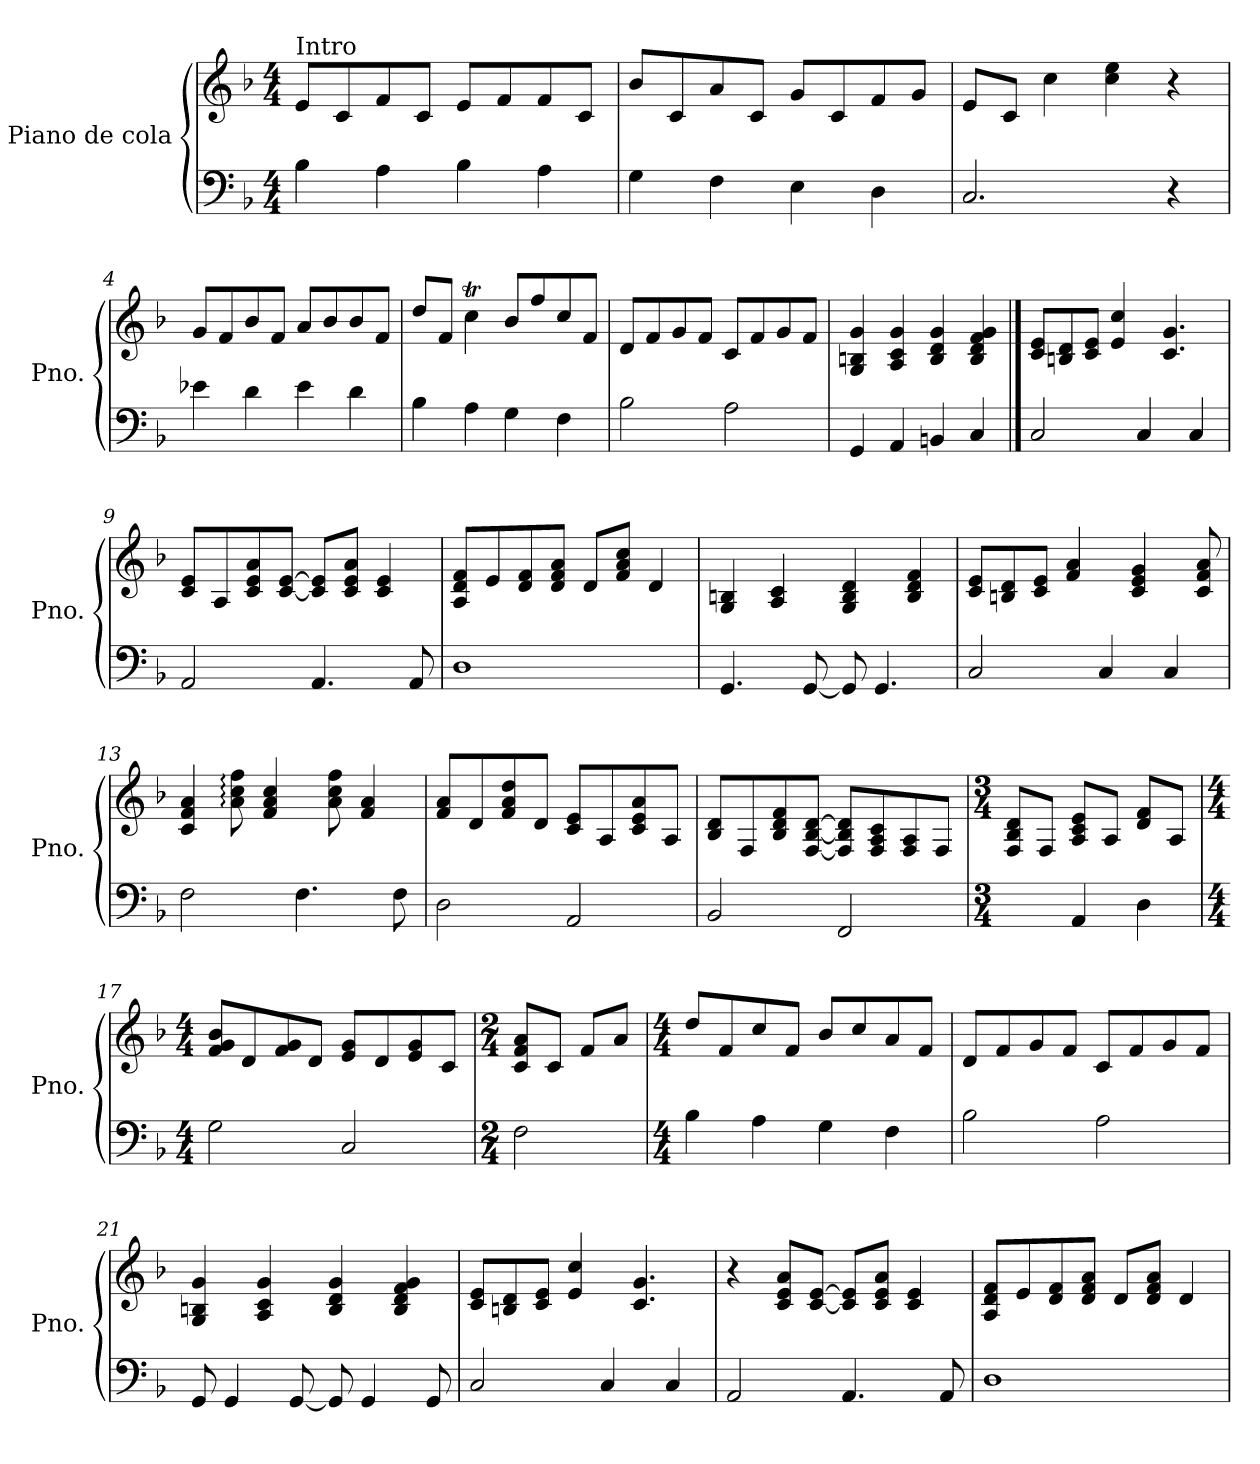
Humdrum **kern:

**kern	**kern
*part1	*part1
*staff2	*staff1
*I"Piano de cola	*
*I'Pno.	*
*clefF4	*clefG2
*k[b-]	*k[b-]
*M4/4	*M4/4
*MM68	*MM68
=1	=1
!	!LO:TX:a:t=Intro
4B-\	8e/L
.	8c/
4A\	8f/
.	8c/J
4B-\	8e/L
.	8f/
4A\	8f/
.	8c/J
=2	=2
4G\	8b-/L
.	8c/
4F\	8a/
.	8c/J
4E\	8g/L
.	8c/
4D\	8f/
.	8g/J
=3	=3
2.C/	8e/L
.	8c/J
.	4cc\
.	4cc\ 4ee\
4r	4r
=4	=4
4e-X\	8g/L
.	8f/
4d\	8b-/
.	8f/J
4e-\	8a/L
.	8b-/
4d\	8b-/
.	8f/J
=5	=5
4B-\	8dd/L
.	8f/J
4A\	4ccT\
4G\	8b-/L
.	8ff/
4F\	8cc/
.	8f/J
!!LO:LB:g=z
=6	=6
2B-\	8d/L
.	8f/
.	8g/
.	8f/J
2A\	8c/L
.	8f/
.	8g/
.	8f/J
=7	=7
4GG/	4G/ 4Bn/ 4g/
4AA/	4A/ 4c/ 4g/
4BBn/	4B/ 4d/ 4g/
4C/	4B/ 4d/ 4f/ 4g/
==8	==8
2C/	8c/ 8e/L
.	8Bn/ 8d/
.	8c/ 8e/J
.	4e/ 4cc/
4C/	.
.	4.c/ 4.g/
4C/	.
=9	=9
2AA/	8c/ 8e/L
.	8A/
.	8c/ 8e/ 8a/
.	[8c/ [8e/J
4.AA/	8c/] 8e/]L
.	8c/ 8e/ 8a/J
.	4c/ 4e/
8AA/	.
=10	=10
1D	8A/ 8d/ 8f/L
.	8e/
.	8d/ 8f/
.	8d/ 8f/ 8a/J
.	8d/L
.	8f/ 8a/ 8cc/J
.	4d/
!!LO:LB:g=z
=11	=11
4.GG/	4G/ 4Bn/
.	4A/ 4c/
[8GG/	.
8GG/]	4G/ 4B/ 4d/
4.GG/	.
.	4B/ 4d/ 4f/
=12	=12
2C/	8c/ 8e/L
.	8Bn/ 8d/
.	8c/ 8e/J
.	4f/ 4a/
4C/	.
.	4c/ 4e/ 4g/
4C/	.
.	8c/ 8f/ 8a/
=13	=13
2F\	4c/ 4f/ 4a/
.	8a\: 8cc\: 8ff\:
.	4f/ 4a/ 4cc/
4.F\	.
.	8a\ 8cc\ 8ff\
.	4f/ 4a/
8F\	.
=14	=14
2D\	8f/ 8a/L
.	8d/
.	8f/ 8a/ 8dd/
.	8d/J
2AA/	8c/ 8e/L
.	8A/
.	8c/ 8e/ 8a/
.	8A/J
=15	=15
2BB-/	8B-/ 8d/L
.	8F/
.	8B-/ 8d/ 8f/
.	[8F/ [8B-/ [8d/J
2FF/	8F/] 8B-/] 8d/]L
.	8F/ 8A/ 8c/
.	8F/ 8A/
.	8F/J
!!LO:LB:g=z
=16	=16
*M3/4	*M3/4
4BB-/yy	8F/ 8B-/ 8d/L
.	8F/J
4AA/	8A/ 8c/ 8e/L
.	8A/J
4D\	8d/ 8f/L
.	8A/J
=17	=17
*M4/4	*M4/4
2G\	8f/ 8g/ 8b-/L
.	8d/
.	8f/ 8g/
.	8d/J
2C/	8e/ 8g/L
.	8d/
.	8e/ 8g/
.	8c/J
=18	=18
*M2/4	*M2/4
2F\	8c/ 8f/ 8a/L
.	8c/J
.	8f/L
.	8a/J
=19	=19
*M4/4	*M4/4
4B-\	8dd/L
.	8f/
4A\	8cc/
.	8f/J
4G\	8b-/L
.	8cc/
4F\	8a/
.	8f/J
=20	=20
2B-\	8d/L
.	8f/
.	8g/
.	8f/J
2A\	8c/L
.	8f/
.	8g/
.	8f/J
!!LO:LB:g=z
=21	=21
8GG/	4G/ 4Bn/ 4g/
4GG/	.
.	4A/ 4c/ 4g/
[8GG/	.
8GG/]	4B/ 4d/ 4g/
4GG/	.
.	4B/ 4d/ 4f/ 4g/
8GG/	.
=22	=22
2C/	8c/ 8e/L
.	8Bn/ 8d/
.	8c/ 8e/J
.	4e/ 4cc/
4C/	.
.	4.c/ 4.g/
4C/	.
=23	=23
2AA/	4r
.	8c/ 8e/ 8a/L
.	[8c/ [8e/J
4.AA/	8c/] 8e/]L
.	8c/ 8e/ 8a/J
.	4c/ 4e/
8AA/	.
=24	=24
1D	8A/ 8d/ 8f/L
.	8e/
.	8d/ 8f/
.	8d/ 8f/ 8a/J
.	8d/L
.	8d/ 8f/ 8a/J
.	4d/
=	=
*-	*-
